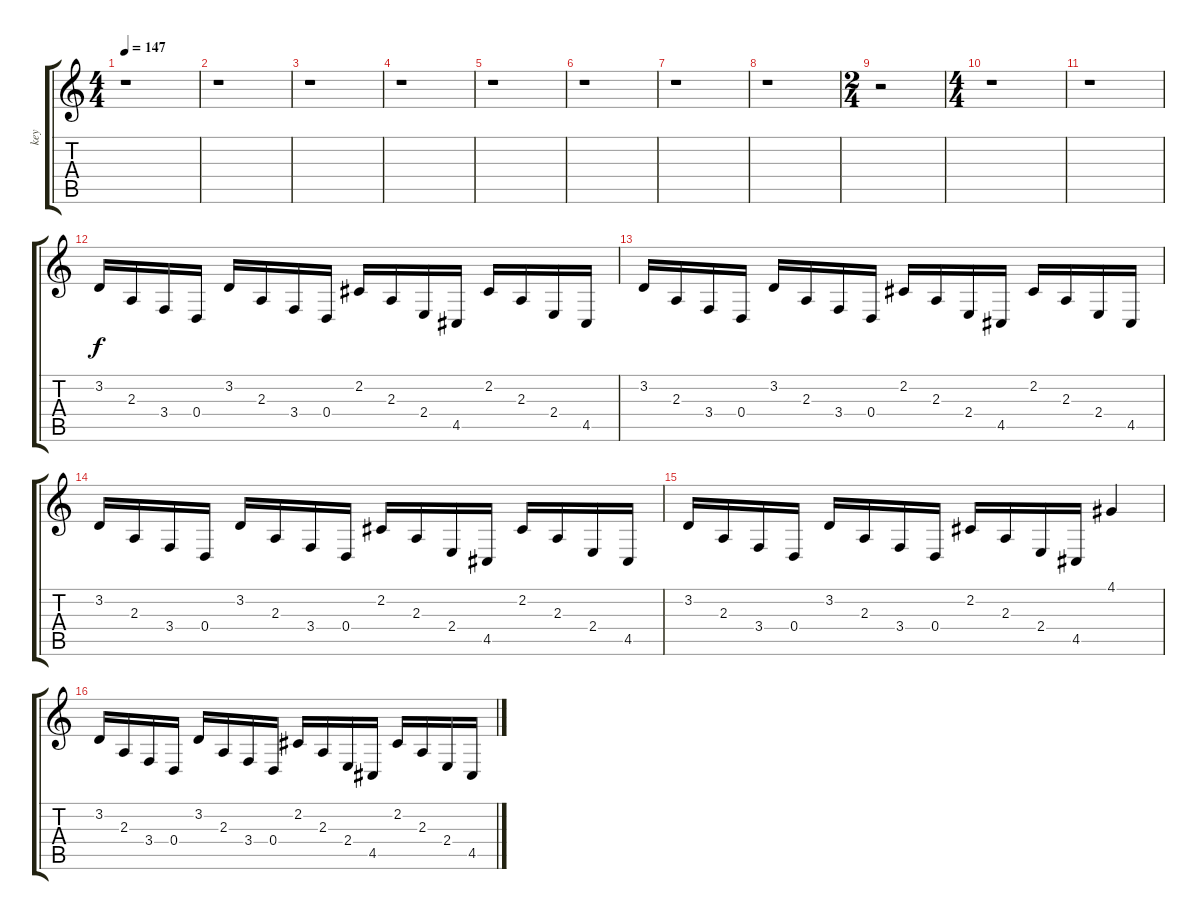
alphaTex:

\track ("key" "key") {instrument harpsichord}
\staff {score tabs}
\tuning (E4 B3 G3 D3 A2 E2) {hide}
\ts (4 4)
\tempo 147
\clef g2
\ks c
r.1{dy f} |
r.1 |
r.1 |
r.1 |
r.1 |
r.1 |
r.1 |
r.1 |
\ts (2 4)
r.2 |
\ts (4 4)
r.1 |
r.1 |
3.2.16 2.3.16 3.4.16 0.4.16 3.2.16 2.3.16 3.4.16 0.4.16 2.2.16 2.3.16 2.4.16 4.5.16 2.2.16 2.3.16 2.4.16 4.5.16 |
3.2.16 2.3.16 3.4.16 0.4.16 3.2.16 2.3.16 3.4.16 0.4.16 2.2.16 2.3.16 2.4.16 4.5.16 2.2.16 2.3.16 2.4.16 4.5.16 |
3.2.16 2.3.16 3.4.16 0.4.16 3.2.16 2.3.16 3.4.16 0.4.16 2.2.16 2.3.16 2.4.16 4.5.16 2.2.16 2.3.16 2.4.16 4.5.16 |
3.2.16 2.3.16 3.4.16 0.4.16 3.2.16 2.3.16 3.4.16 0.4.16 2.2.16 2.3.16 2.4.16 4.5.16 4.1.4 |
3.2.16 2.3.16 3.4.16 0.4.16 3.2.16 2.3.16 3.4.16 0.4.16 2.2.16 2.3.16 2.4.16 4.5.16 2.2.16 2.3.16 2.4.16 4.5.16
